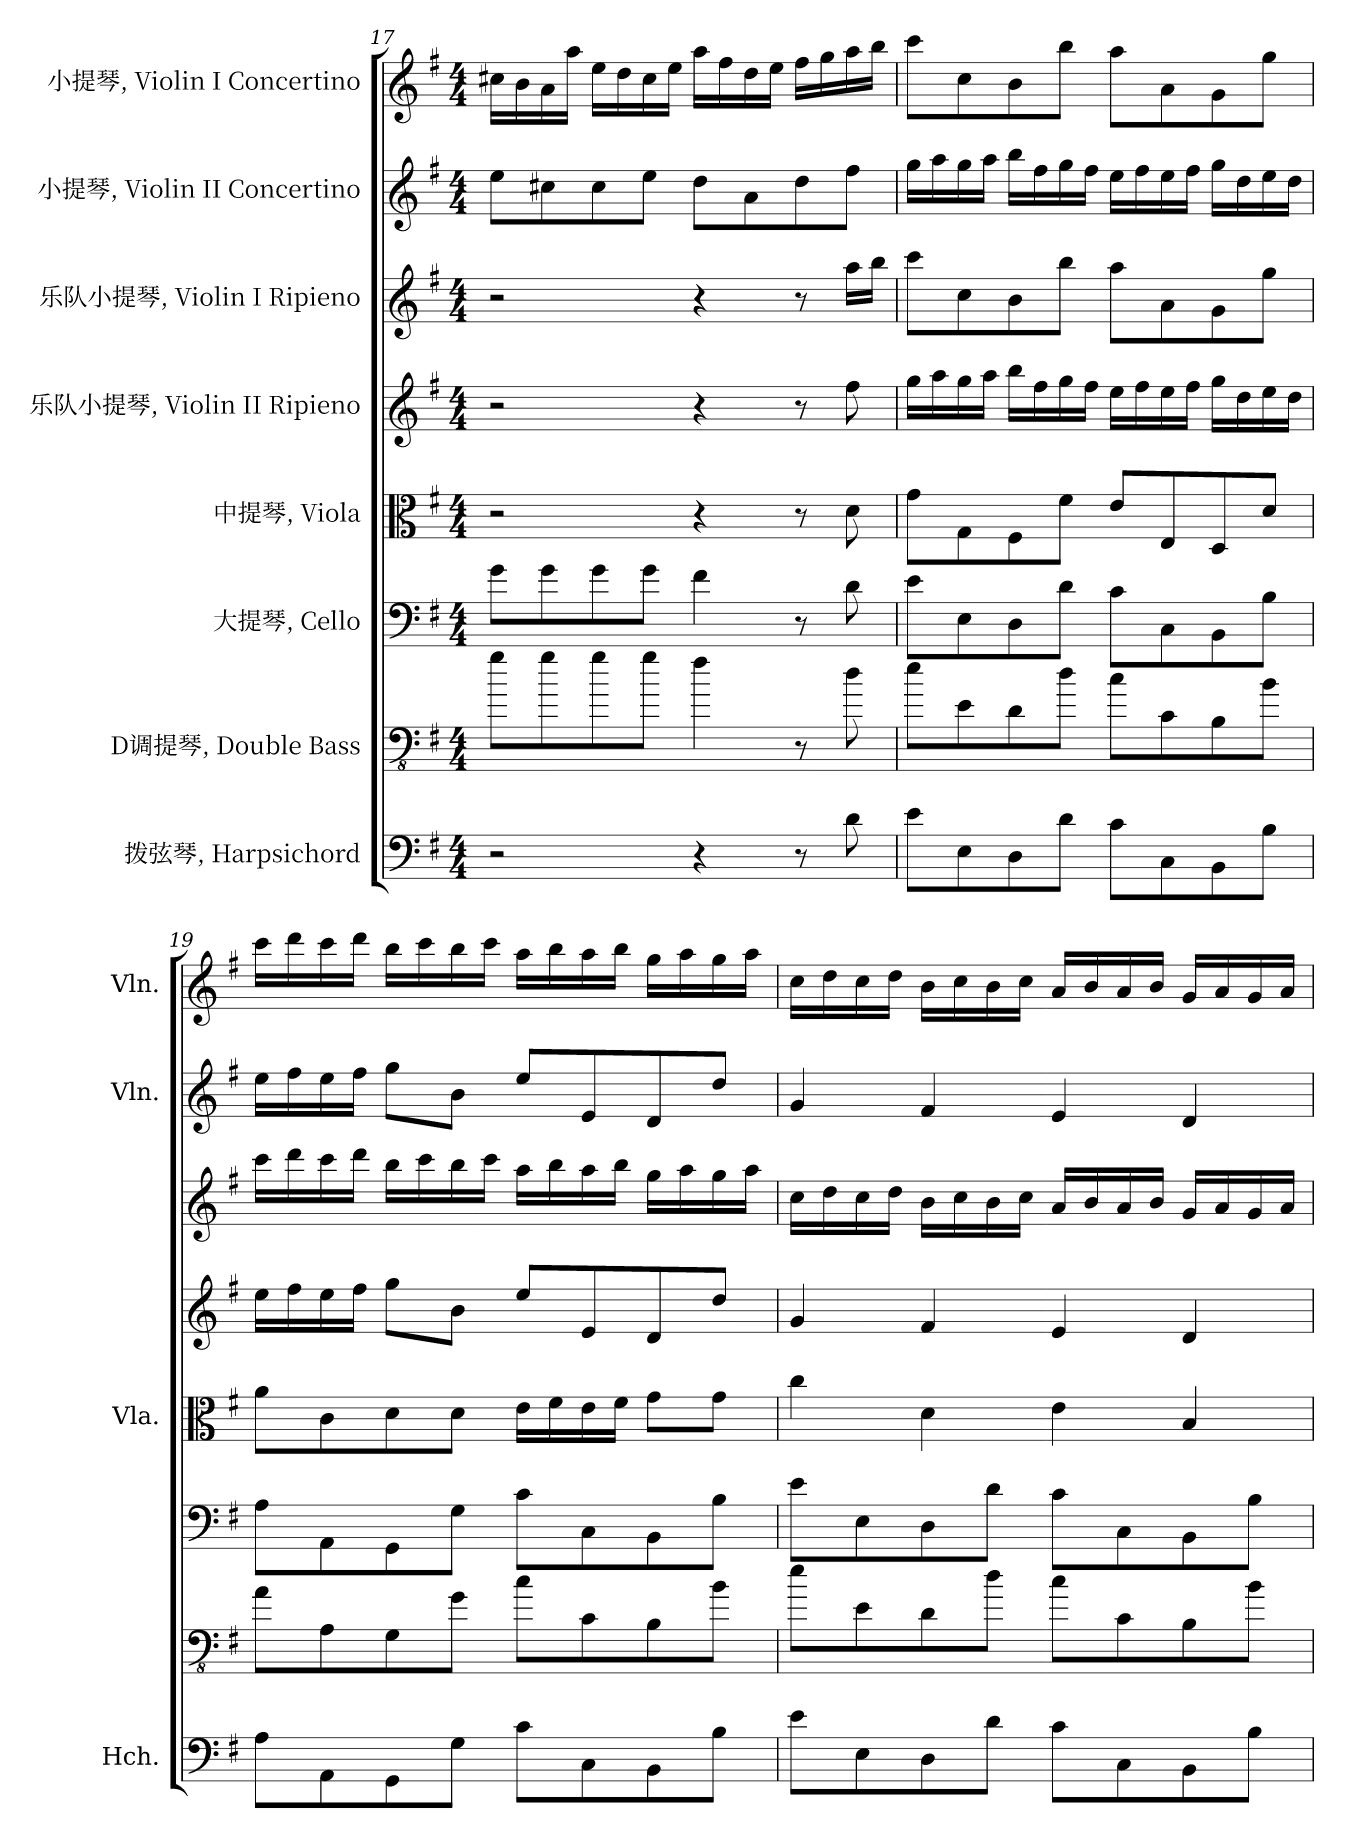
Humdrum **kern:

**kern	**kern	**kern	**kern	**kern	**kern	**kern	**kern
*part8	*part7	*part6	*part5	*part4	*part3	*part2	*part1
*staff8	*staff7	*staff6	*staff5	*staff4	*staff3	*staff2	*staff1
*I"拨弦琴, Harpsichord	*I"D调提琴, Double Bass	*I"大提琴, Cello	*I"中提琴, Viola	*I"乐队小提琴, Violin II Ripieno	*I"乐队小提琴, Violin  I Ripieno	*I"小提琴, Violin II Concertino	*I"小提琴, Violin  I Concertino
*I'Hch.	*	*	*I'Vla.	*	*	*I'Vln.	*I'Vln.
!!LO:PB:g=z
*clefF4	*clefFv4	*clefF4	*clefC3	*clefG2	*clefG2	*clefG2	*clefG2
*	*ITrd7c12	*	*	*	*	*	*
*k[f#]	*k[f#]	*k[f#]	*k[f#]	*k[f#]	*k[f#]	*k[f#]	*k[f#]
*M4/4	*M4/4	*M4/4	*M4/4	*M4/4	*M4/4	*M4/4	*M4/4
=17	=17	=17	=17	=17	=17	=17	=17
2r	8G\L	8g\L	2r	2r	2r	8ee\L	16cc#X\LL
.	.	.	.	.	.	.	16b\
.	8G\	8g\	.	.	.	8cc#X\	16a\
.	.	.	.	.	.	.	16aa\JJ
.	8G\	8g\	.	.	.	8cc#\	16ee\LL
.	.	.	.	.	.	.	16dd\
.	8G\J	8g\J	.	.	.	8ee\J	16cc#\
.	.	.	.	.	.	.	16ee\JJ
4r	4F#\	4f#\	4r	4r	4r	8dd\L	16aa\LL
.	.	.	.	.	.	.	16ff#\
.	.	.	.	.	.	8a\	16dd\
.	.	.	.	.	.	.	16ee\JJ
8r	8r	8r	8r	8r	8r	8dd\	16ff#\LL
.	.	.	.	.	.	.	16gg\
8d\	8D\	8d\	8d\	8ff#\	16aa\LL	8ff#\J	16aa\
.	.	.	.	.	16bb\JJ	.	16bb\JJ
=18	=18	=18	=18	=18	=18	=18	=18
8e\L	8E\L	8e\L	8g\L	16gg\LL	8ccc\L	16gg\LL	8ccc\L
.	.	.	.	16aa\	.	16aa\	.
8E\	8EE\	8E\	8G\	16gg\	8cc\	16gg\	8cc\
.	.	.	.	16aa\JJ	.	16aa\JJ	.
8D\	8DD\	8D\	8F#\	16bb\LL	8b\	16bb\LL	8b\
.	.	.	.	16ff#\	.	16ff#\	.
8d\J	8D\J	8d\J	8f#\J	16gg\	8bb\J	16gg\	8bb\J
.	.	.	.	16ff#\JJ	.	16ff#\JJ	.
8c\L	8C\L	8c\L	8e/L	16ee\LL	8aa\L	16ee\LL	8aa\L
.	.	.	.	16ff#\	.	16ff#\	.
8C\	8CC\	8C\	8E/	16ee\	8a\	16ee\	8a\
.	.	.	.	16ff#\JJ	.	16ff#\JJ	.
8BB\	8BBB\	8BB\	8D/	16gg\LL	8g\	16gg\LL	8g\
.	.	.	.	16dd\	.	16dd\	.
8B\J	8BB\J	8B\J	8d/J	16ee\	8gg\J	16ee\	8gg\J
.	.	.	.	16dd\JJ	.	16dd\JJ	.
!!LO:PB:g=z
=19	=19	=19	=19	=19	=19	=19	=19
8A\L	8AA\L	8A\L	8a\L	16ee\LL	16ccc\LL	16ee\LL	16ccc\LL
.	.	.	.	16ff#\	16ddd\	16ff#\	16ddd\
8AA\	8AAA\	8AA\	8c\	16ee\	16ccc\	16ee\	16ccc\
.	.	.	.	16ff#\JJ	16ddd\JJ	16ff#\JJ	16ddd\JJ
8GG\	8GGG\	8GG\	8d\	8gg\L	16bb\LL	8gg\L	16bb\LL
.	.	.	.	.	16ccc\	.	16ccc\
8G\J	8GG\J	8G\J	8d\J	8b\J	16bb\	8b\J	16bb\
.	.	.	.	.	16ccc\JJ	.	16ccc\JJ
8c\L	8C\L	8c\L	16e\LL	8ee/L	16aa\LL	8ee/L	16aa\LL
.	.	.	16f#\	.	16bb\	.	16bb\
8C\	8CC\	8C\	16e\	8e/	16aa\	8e/	16aa\
.	.	.	16f#\JJ	.	16bb\JJ	.	16bb\JJ
8BB\	8BBB\	8BB\	8g\L	8d/	16gg\LL	8d/	16gg\LL
.	.	.	.	.	16aa\	.	16aa\
8B\J	8BB\J	8B\J	8g\J	8dd/J	16gg\	8dd/J	16gg\
.	.	.	.	.	16aa\JJ	.	16aa\JJ
=20	=20	=20	=20	=20	=20	=20	=20
8e\L	8E\L	8e\L	4cc\	4g/	16cc\LL	4g/	16cc\LL
.	.	.	.	.	16dd\	.	16dd\
8E\	8EE\	8E\	.	.	16cc\	.	16cc\
.	.	.	.	.	16dd\JJ	.	16dd\JJ
8D\	8DD\	8D\	4d\	4f#/	16b\LL	4f#/	16b\LL
.	.	.	.	.	16cc\	.	16cc\
8d\J	8D\J	8d\J	.	.	16b\	.	16b\
.	.	.	.	.	16cc\JJ	.	16cc\JJ
8c\L	8C\L	8c\L	4e\	4e/	16a/LL	4e/	16a/LL
.	.	.	.	.	16b/	.	16b/
8C\	8CC\	8C\	.	.	16a/	.	16a/
.	.	.	.	.	16b/JJ	.	16b/JJ
8BB\	8BBB\	8BB\	4B/	4d/	16g/LL	4d/	16g/LL
.	.	.	.	.	16a/	.	16a/
8B\J	8BB\J	8B\J	.	.	16g/	.	16g/
.	.	.	.	.	16a/JJ	.	16a/JJ
=	=	=	=	=	=	=	=
*-	*-	*-	*-	*-	*-	*-	*-
